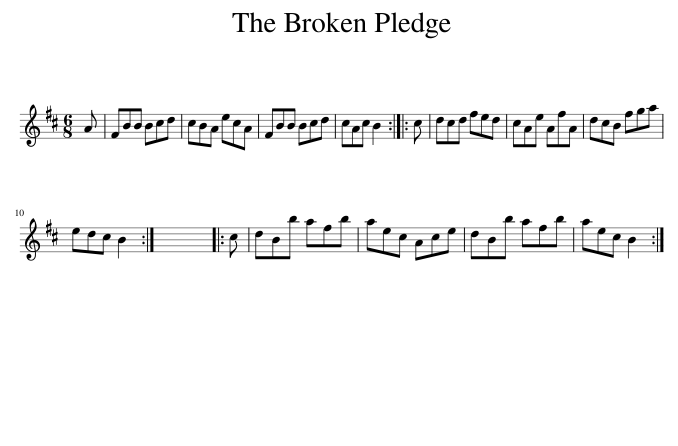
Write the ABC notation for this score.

X:1
L:1/8
M:6/8
I:linebreak $
K:Bmin
V:1 treble
V:1
 A | FBB Bcd | cBA ecA | FBB Bcd | cAc B2 :: %5
 c | dcd fed | cAe AfA | dcB fga |$ edc B2 :| %10
 x6 |: c | dBb afb | aec Ace | dBb afb | %15
 aec B2 :| %16
